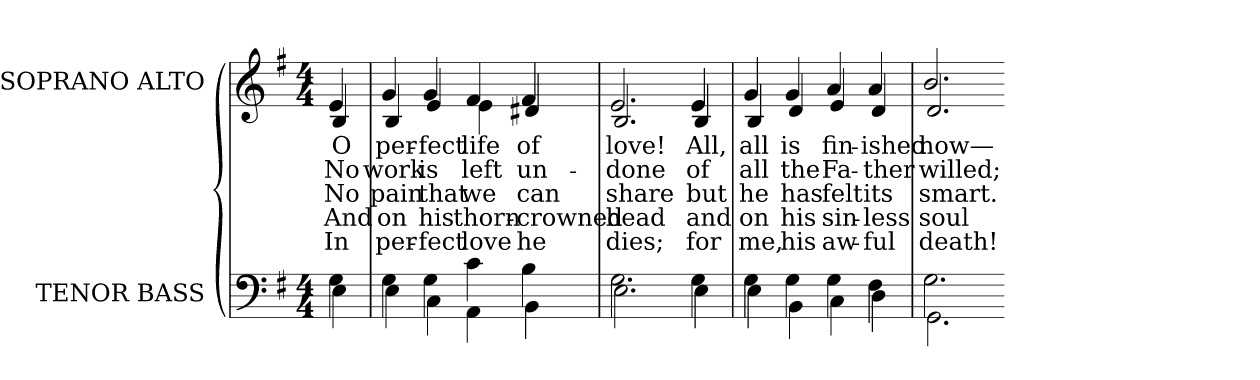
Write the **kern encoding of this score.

**kern	**kern	**text	**text	**text	**text	**text
*part2	*part1	*part1	*part1	*part1	*part1	*part1
*staff2	*staff1	*staff1	*staff1	*staff1	*staff1	*staff1
*I"TENOR BASS	*I"SOPRANO ALTO	*	*	*	*	*
*I'T. B.	*I'S. A.	*	*	*	*	*
!!LO:PB:g=z
*clefF4	*clefG2	*	*	*	*	*
*k[f#]	*k[f#]	*	*	*	*	*
*G:	*G:	*	*	*	*	*
*M4/4	*M4/4	*	*	*	*	*
=	=	=	=	=	=	=
*^	*	*	*	*	*	*
!	!	!LO:TX:b:cj:t=1	!	!	!	!	!
!	!	!LO:TX:b:cj:t=2	!	!	!	!	!
!	!	!LO:TX:b:cj:t=3	!	!	!	!	!
!	!	!LO:TX:b:cj:t=4	!	!	!	!	!
!	!	!LO:TX:b:cj:t=5	!	!	!	!	!
!	!	!	!LO:LY:b:color=#000000	!LO:LY:b:color=#000000	!LO:LY:b:color=#000000	!LO:LY:b:color=#000000	!LO:LY:b:color=#000000
*	*	*^	*	*	*	*	*
4Gi\	4Ei\	4ei/	4Bi/	O	No	No	And	In
=	=	=	=	=	=	=	=	=
!	!	!	!	!LO:LY:b:color=#000000	!LO:LY:b:color=#000000	!LO:LY:b:color=#000000	!LO:LY:b:color=#000000	!LO:LY:b:color=#000000
4Gi\	4Ei\	4gi/	4Bi/	per-	work	pain	on	per-
!	!	!	!	!LO:LY:b:color=#000000	!LO:LY:b:color=#000000	!LO:LY:b:color=#000000	!LO:LY:b:color=#000000	!LO:LY:b:color=#000000
4Gi\	4Ci\	4gi/	4ei/	-fect	is	that	his	-fect
!	!	!	!	!LO:LY:b:color=#000000	!LO:LY:b:color=#000000	!LO:LY:b:color=#000000	!LO:LY:b:color=#000000	!LO:LY:b:color=#000000
4ci\	4AAi\	4f#i/	4ei\	life	left	we	thorn-	love
!	!	!	!	!LO:LY:b:color=#000000	!LO:LY:b:color=#000000	!LO:LY:b:color=#000000	!LO:LY:b:color=#000000	!LO:LY:b:color=#000000
4Bi\	4BBi\	4f#i/	4d#Xi/	of	un-	can	-crowned	he
=1	=1	=1	=1	=1	=1	=1	=1	=1
!	!	!	!	!LO:LY:b:color=#000000	!LO:LY:b:color=#000000	!LO:LY:b:color=#000000	!LO:LY:b:color=#000000	!LO:LY:b:color=#000000
2.Gi\	2.Ei\	2.ei/	2.Bi/	love!	-done	share	head	dies;
!	!	!	!	!LO:LY:b:color=#000000	!LO:LY:b:color=#000000	!LO:LY:b:color=#000000	!LO:LY:b:color=#000000	!LO:LY:b:color=#000000
4Gi\	4Ei\	4ei/	4Bi/	All,	of	but	and	for
=2	=2	=2	=2	=2	=2	=2	=2	=2
!	!	!	!	!LO:LY:b:color=#000000	!LO:LY:b:color=#000000	!LO:LY:b:color=#000000	!LO:LY:b:color=#000000	!LO:LY:b:color=#000000
4Gi\	4Ei\	4gi/	4Bi/	all	all	he	on	me,
!	!	!	!	!LO:LY:b:color=#000000	!LO:LY:b:color=#000000	!LO:LY:b:color=#000000	!LO:LY:b:color=#000000	!LO:LY:b:color=#000000
4Gi\	4BBi\	4gi/	4di/	is	the	has	his	his
!	!	!	!	!LO:LY:b:color=#000000	!LO:LY:b:color=#000000	!LO:LY:b:color=#000000	!LO:LY:b:color=#000000	!LO:LY:b:color=#000000
4Gi\	4Ci\	4ai/	4ei/	fin-	Fa-	felt	sin-	aw-
!	!	!	!	!LO:LY:b:color=#000000	!LO:LY:b:color=#000000	!LO:LY:b:color=#000000	!LO:LY:b:color=#000000	!LO:LY:b:color=#000000
4F#i\	4Di\	4ai/	4di/	-ished	-ther	its	-less	-ful
=3	=3	=3	=3	=3	=3	=3	=3	=3
!	!	!	!	!LO:LY:b:color=#000000	!LO:LY:b:color=#000000	!LO:LY:b:color=#000000	!LO:LY:b:color=#000000	!LO:LY:b:color=#000000
2.Gi\	2.GGi\	2.bi/	2.di/	now—	willed;	smart.	soul	death!
*v	*v	*	*	*	*	*	*	*
*	*v	*v	*	*	*	*	*
=-	=-	=-	=-	=-	=-	=-
*-	*-	*-	*-	*-	*-	*-
